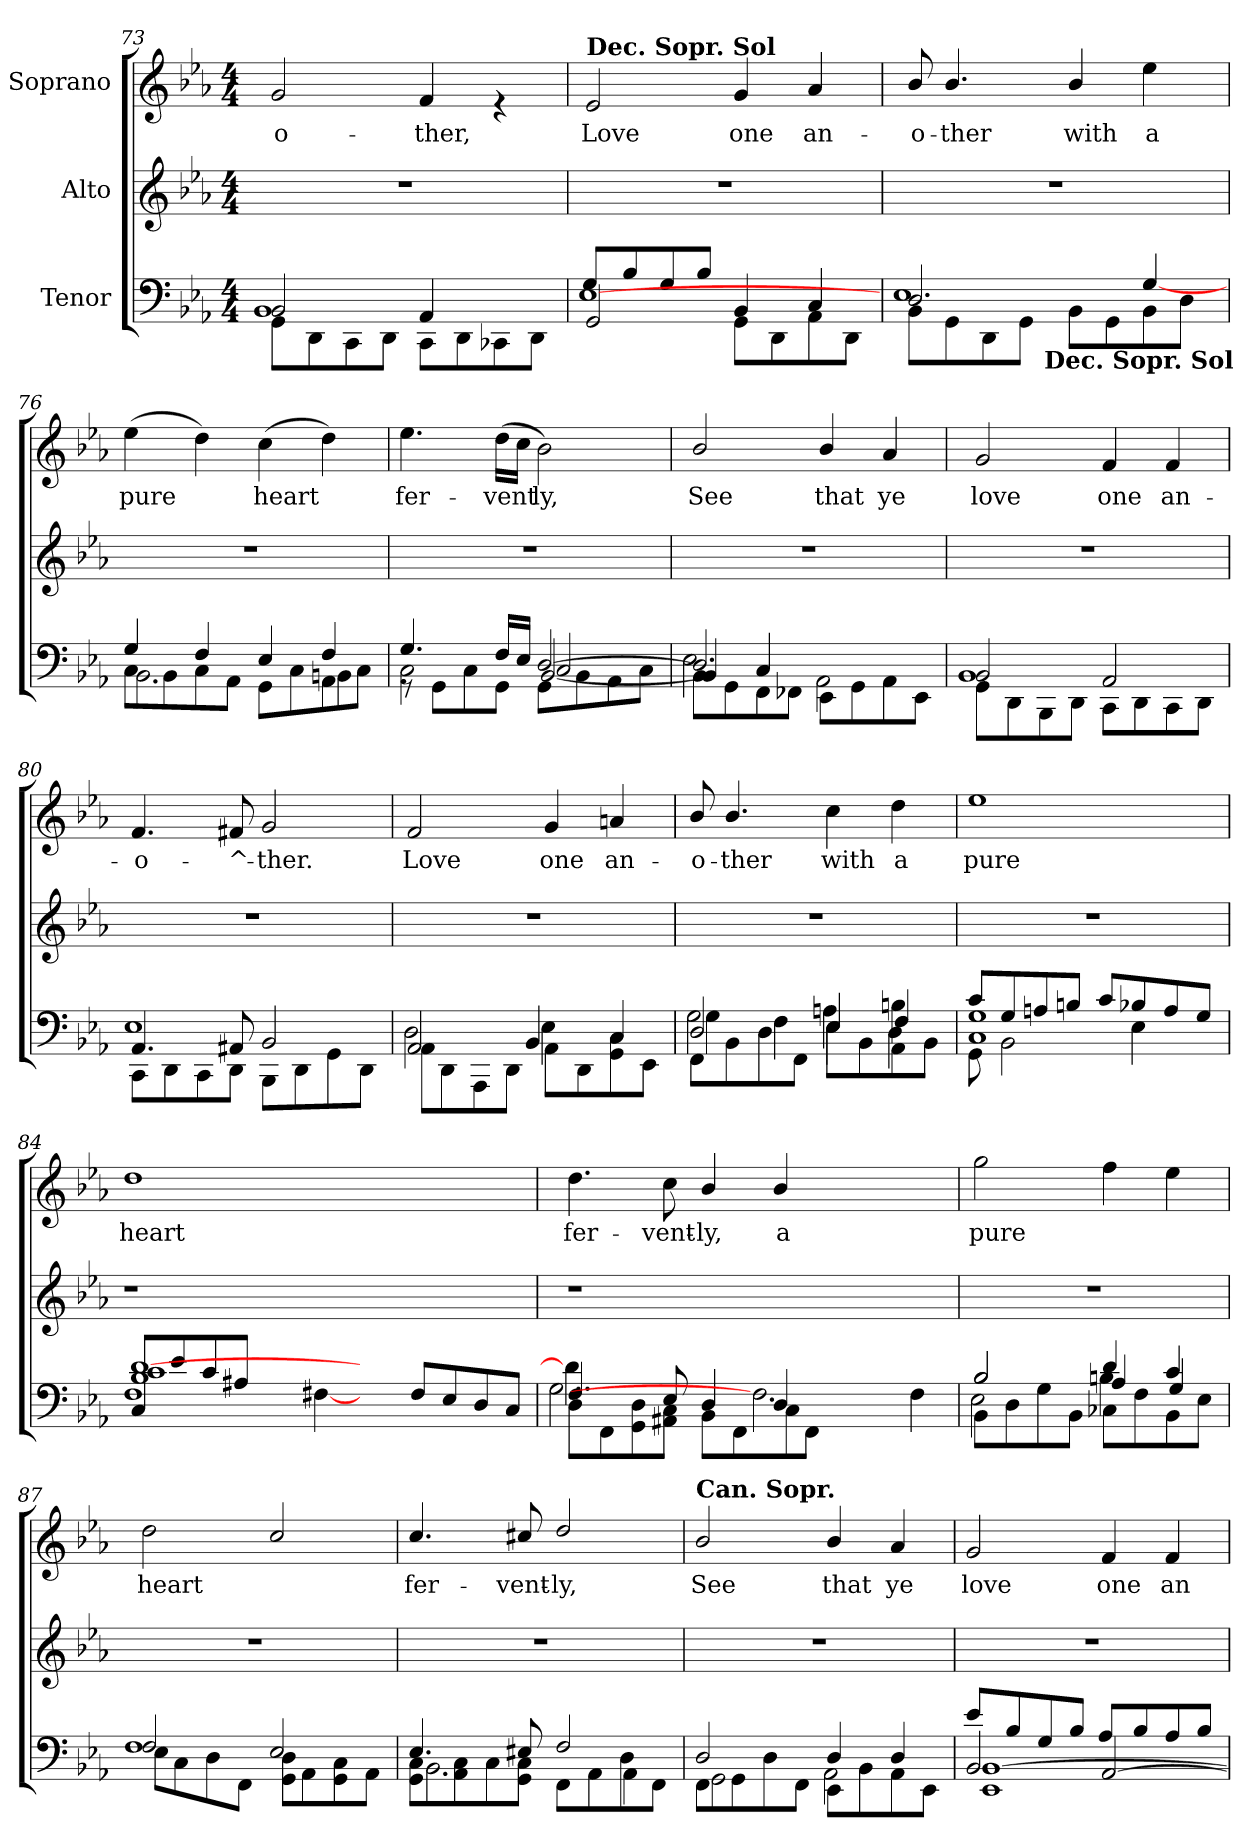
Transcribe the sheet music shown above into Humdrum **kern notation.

**kern	**kern	**kern	**text
*part3	*part2	*part1	*part1
*staff3	*staff2	*staff1	*staff1
*I"Tenor	*I"Alto	*I"Soprano	*
*clefF4	*clefG2	*clefG2	*
*k[b-e-a-]	*k[b-e-a-]	*k[b-e-a-]	*
*E-:	*E-:	*E-:	*
*M4/4	*M4/4	*M4/4	*
=73	=73	=73	=73
*^	*	*	*
*	*^	*	*	*
!	!	!	!	!	!LO:LY:b
2BB-/	8GG\L	1BB-	1r	2g/	-o-
.	8DD\	.	.	.	.
.	8CC\	.	.	.	.
.	8DD\J	.	.	.	.
!	!	!	!	!	!LO:LY:b
4AA-/	8CC\L	.	.	4f/	-ther,
.	8DD\	.	.	.	.
4ryy	8CC-X\	.	.	4re	.
.	8DD\J	.	.	.	.
!!LO:LB:g=z
=74	=74	=74	=74	=74	=74
!	!	!	!	!LO:TX:a:B:t=Dec. Sopr. Sol	!
!	!	!	!	!	!LO:LY:b
2GG/	8G/L	[<1E-	1r	2e-/	Love
.	8B-/	.	.	.	.
.	8G/	.	.	.	.
.	8B-/J	.	.	.	.
!	!	!	!	!	!LO:LY:b
4BB-/	8GG\L	.	.	4g/	one
.	8DD\	.	.	.	.
!	!	!	!	!	!LO:LY:b
4C/	8AA-\	.	.	4a-/	an-
.	8DD\J	.	.	.	.
=75	=75	=75	=75	=75	=75
*	*	*^	*	*	*
!	!	!	!	!	!	!LO:LY:b
4..ryy	2.D/	8BB-\L	1E-	1r	8b-/	-o-
!	!	!	!	!	!	!LO:LY:b
.	.	8GG\	.	.	4.b-/	-ther
.	.	8DD\	.	.	.	.
.	.	8GG\J	.	.	.	.
!LO:TX:b:B:t=Dec. Sopr. Sol	!	!	!	!	!	!
2ryy	.	.	.	.	.	.
!	!	!	!	!	!	!LO:LY:b
.	.	8BB-\L	.	.	4b-/	with
.	.	8GG\	.	.	.	.
!	!	!	!	!	!	!LO:LY:b
.	[<4G/	8BB-\	.	.	4ee-\	a
.	.	8D\J	.	.	.	.
16ryy	.	.	.	.	.	.
*	*	*v	*v	*	*	*
=76	=76	=76	=76	=76	=76
!	!	!	!	!	!LO:LY:b
4G/	8C\L	2.BB-\	1r	(>4ee-\	pure
.	8BB-\	.	.	.	.
4F/	8C\	.	.	4dd\)	.
.	8AA-\J	.	.	.	.
!	!	!	!	!	!LO:LY:b
4E-/	8GG\L	.	.	(>4cc\	heart
.	8C\	.	.	.	.
4F/	8AA-\	4BBn\	.	4dd\)	.
.	8C\J	.	.	.	.
=77	=77	=77	=77	=77	=77
*	*	*^	*	*	*
!	!	!	!	!	!	!LO:LY:b
4.G/	8rGG	2C\	2ryy	1r	4.ee-\	fer-
.	8GG\L	.	.	.	.	.
.	8C\	.	.	.	.	.
!	!	!	!	!	!	!LO:LY:b
16F/LL	8GG\J	.	.	.	(>16dd\LL	-vent
16E-/JJ	.	.	.	.	16cc\JJ	.
!	!	!	!	!	!	!LO:LY:b
[<2D/	[<2BB-/	2C/	8GG\L	.	2b-\)	ly,
.	.	.	8BB-\	.	.	.
.	.	.	8AA-\	.	.	.
.	.	.	8C\J	.	.	.
=78	=78	=78	=78	=78	=78	=78
!	!	!	!	!	!	!LO:LY:b
2.D/]	4BB-/]	8BB-\L	2E-\	1r	2b-/	See
.	.	8GG\	.	.	.	.
.	4C/	8FF\	.	.	.	.
.	.	8FF-X\J	.	.	.	.
!	!	!	!	!	!	!LO:LY:b
.	8EE-\L	2AA-\	2ryy	.	4b-/	that
.	8GG\	.	.	.	.	.
!	!	!	!	!	!	!LO:LY:b
4ryy	8AA-\	.	.	.	4a-/	ye
.	8EE-\J	.	.	.	.	.
*	*	*v	*v	*	*	*
!!LO:LB:g=z
=79	=79	=79	=79	=79	=79
!	!	!	!	!	!LO:LY:b
2BB-/	8GG\L	1BB-	1r	2g/	love
.	8DD\	.	.	.	.
.	8BBB-\	.	.	.	.
.	8DD\J	.	.	.	.
!	!	!	!	!	!LO:LY:b
2AA-/	8CC\L	.	.	4f/	one
.	8DD\	.	.	.	.
!	!	!	!	!	!LO:LY:b
.	8CC\	.	.	4f/	an-
.	8DD\J	.	.	.	.
=80	=80	=80	=80	=80	=80
!	!	!	!	!	!LO:LY:b
4.AA-/	8CC\L	1E-	1r	4.f/	-o-
.	8DD\	.	.	.	.
.	8CC\	.	.	.	.
!	!	!	!	!	!LO:LY:b
8AA#X/	8DD\J	.	.	8f#X/	-^-
!	!	!	!	!	!LO:LY:b
2BB-/	8BBB-\L	.	.	2g/	-ther.
.	8DD\	.	.	.	.
.	8GG\	.	.	.	.
.	8DD\J	.	.	.	.
=81	=81	=81	=81	=81	=81
!	!	!	!	!	!LO:LY:b
2AA-/	8AA-\L	2D\	1r	2f/	Love
.	8DD\	.	.	.	.
.	8AAA-\	.	.	.	.
.	8DD\J	.	.	.	.
!	!	!	!	!	!LO:LY:b
8AA-\L	4E-\	4BB-/	.	4g/	one
8DD\	.	.	.	.	.
!	!	!	!	!	!LO:LY:b
8GG\	4C/	4C\	.	4an/	an-
8EE-\J	.	.	.	.	.
=82	=82	=82	=82	=82	=82
*	*	*^	*	*	*
!	!	!	!	!	!	!LO:LY:b
2D/	8FF\L	2G\	4G\	1r	8b-/	-o-
!	!	!	!	!	!	!LO:LY:b
.	8BB-\	.	.	.	4.b-/	-ther
.	8D\	.	4F\	.	.	.
.	8FF\J	.	.	.	.	.
!	!	!	!	!	!	!LO:LY:b
8E-\L	4An\	4E-\	4E-/	.	4cc\	with
8BB-\	.	.	.	.	.	.
!	!	!	!	!	!	!LO:LY:b
8AA-\	4Bn\	4F/	4D\	.	4dd\	a
8BB-\J	.	.	.	.	.	.
=83	=83	=83	=83	=83	=83	=83
!	!	!	!	!	!	!LO:LY:b
1G	8GG\	8c/L	1C	1r	1ee-	pure
.	2BB-\	8G/	.	.	.	.
.	.	8An/	.	.	.	.
.	.	8Bn/J	.	.	.	.
.	.	8c/L	.	.	.	.
.	4E-\	8B-X/	.	.	.	.
.	.	8A/	.	.	.	.
.	8ryy	8G/J	.	.	.	.
!!LO:PB:g=z
=84	=84	=84	=84	=84	=84	=84
!	!	!	!	!	!	!LO:LY:b
1F	8C/L	1B- 1c [>1d	2.ryy	1r	1dd	heart
.	8e-/	.	.	.	.	.
.	8c/	.	.	.	.	.
.	8A#X/J	.	.	.	.	.
.	1ryy	.	.	.	.	.
.	.	.	[4F#X	.	.	.
4ryy	.	2.ryy	2.ryy	2.ryy	2.ryy	.
8F#/L	.	.	.	.	.	.
8E-/	.	.	.	.	.	.
8D/	4ryy	.	.	.	.	.
8C/J	.	.	.	.	.	.
=85	=85	=85	=85	=85	=85	=85
!	!	!	!	!	!	!LO:LY:b
4.F/	8D\L	4d\]	2.G\	1r	4.dd\	fer-
.	8FF\	.	.	.	.	.
.	8GG\ 8D\	1.ryy	.	.	.	.
!	!	!	!	!	!	!LO:LY:b
8E-/	8AA#X\ 8C\J	.	.	.	8cc\	-vent-
!	!	!	!	!	!	!LO:LY:b
4D/	8BB-\L	.	.	.	4b-/	-ly,
.	8FF\	.	.	.	.	.
!	!	!	!	!	!	!LO:LY:b
4D/	8C\	.	2.F#]	.	4b-/	a
.	8FF\J	.	.	.	.	.
2.ryy	2.ryy	.	.	2.ryy	2.ryy	.
.	.	.	4F\	.	.	.
=86	=86	=86	=86	=86	=86	=86
!	!	!	!	!	!	!LO:LY:b
2B-/	8BB-\L	2B-/	2E-\	1r	2gg\	pure
.	8D\	.	.	.	.	.
.	8G\	.	.	.	.	.
.	8BB-\J	.	.	.	.	.
8C-X\L	4d/	4Bn\	4A-/	.	4ff\	.
8F\	.	.	.	.	.	.
8BB-\	4c/	4G/	4ryy	.	4ee-\	.
8E-\J	.	.	.	.	.	.
*	*	*v	*v	*	*	*
=87	=87	=87	=87	=87	=87
!	!	!	!	!	!LO:LY:b
2F/	8E-\L	1F	1r	2dd\	heart
.	8C\	.	.	.	.
.	8D\	.	.	.	.
.	8FF\J	.	.	.	.
2E-/	8GG\ 8D\L	.	.	2cc/	.
.	8AA-\	.	.	.	.
.	8GG\ 8C\	.	.	.	.
.	8AA-\J	.	.	.	.
=88	=88	=88	=88	=88	=88
!	!	!	!	!	!LO:LY:b
4.E-/	8GG\ 8C\L	2.BB-\	1r	4.cc/	fer-
.	8AA-\ 8C\	.	.	.	.
.	8C\	.	.	.	.
!	!	!	!	!	!LO:LY:b
8E#X/	8GG\ 8C\J	.	.	8cc#X/	-vent-
!	!	!	!	!	!LO:LY:b
2F/	8FF\L	.	.	2dd/	-ly,
.	8AA-\	.	.	.	.
.	8D\	4AA-\	.	.	.
.	8FF\J	.	.	.	.
!!LO:LB:g=z
=89	=89	=89	=89	=89	=89
!	!	!	!	!LO:TX:a:B:t=Can. Sopr.	!
!	!	!	!	!	!LO:LY:b
2D/	8FF\L	2GG\	1r	2b-/	See
.	8GG\	.	.	.	.
.	8D\	.	.	.	.
.	8FF\J	.	.	.	.
!	!	!	!	!	!LO:LY:b
8EE-\L	2AA-\	4D/	.	4b-/	that
8BB-\	.	.	.	.	.
!	!	!	!	!	!LO:LY:b
8AA-\	.	4D/	.	4a-/	ye
8EE-\J	.	.	.	.	.
=90	=90	=90	=90	=90	=90
!	!	!	!	!	!LO:LY:b
2BB-/	8e-/L	1EE- [>1BB-	1r	2g/	love
.	8B-/	.	.	.	.
.	8G/	.	.	.	.
.	8B-/J	.	.	.	.
!	!	!	!	!	!LO:LY:b
[<2AA-/	8A-/L	.	.	4f/	one
.	8B-/	.	.	.	.
!	!	!	!	!	!LO:LY:b
.	8A-/	.	.	4f/	an-
.	8B-/J	.	.	.	.
*v	*v	*v	*	*	*
=	=	=	=
*-	*-	*-	*-
